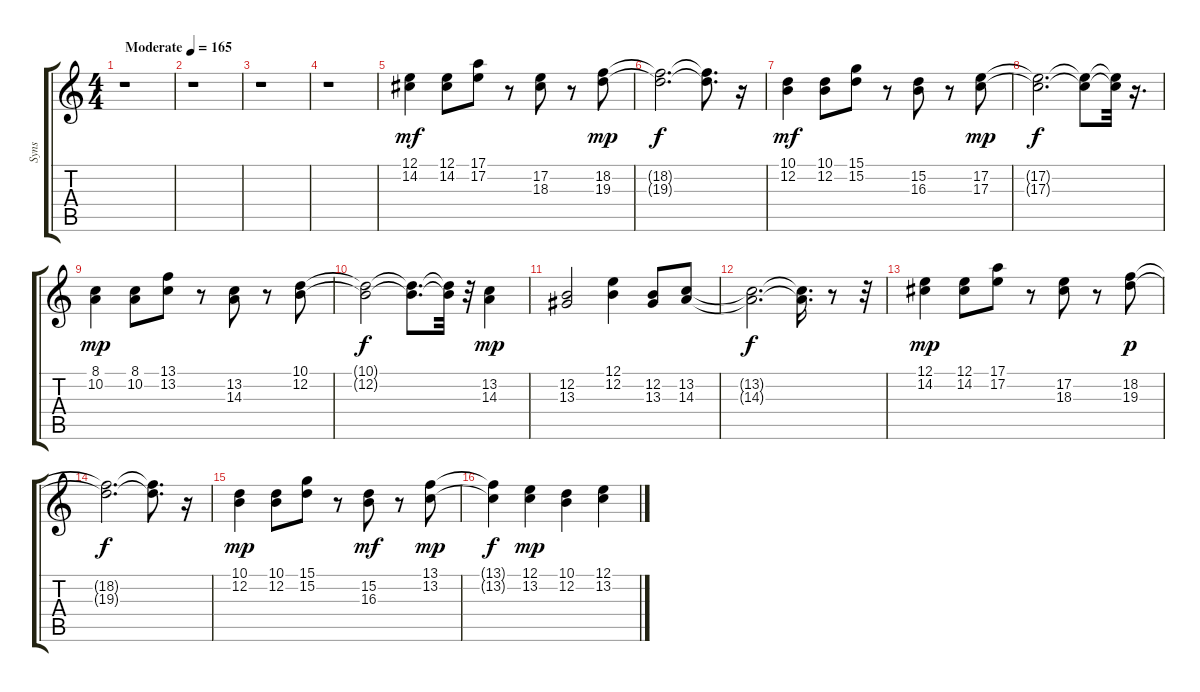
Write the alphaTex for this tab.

\track ("Syns" "Syns") {instrument lead2sawtooth}
\staff {score tabs}
\tuning (E4 B3 G3 D3 A2 E2) {hide}
\ts (4 4)
\tempo (165 "Moderate")
\clef g2
\ks c
r.1{dy mf instrument lead2sawtooth} |
r.1 |
r.1 |
r.1 |
(12.1 14.2).4 (12.1 14.2).8 (17.1 17.2).8 r.8 (17.2 18.3).8 r.8 (18.2 19.3).8{dy mp} |
(18.2{t} 19.3{t}).2{d dy f} (18.2{t} 19.3{t}).8{d} r.16 |
(10.1 12.2).4{dy mf} (10.1 12.2).8 (15.1 15.2).8 r.8 (15.2 16.3).8 r.8 (17.2 17.3).8{dy mp} |
(17.2{t} 17.3{t}).2{d dy f} (17.2{t} 17.3{t}).8 (17.2{t} 17.3{t}).32 r.16{d} |
(8.1 10.2).4{dy mp} (8.1 10.2).8 (13.1 13.2).8 r.8 (13.2 14.3).8 r.8 (10.1 12.2).8 |
(10.1{t} 12.2{t}).2{dy f} (10.1{t} 12.2{t}).8{d} (10.1{t} 12.2{t}).32 r.32 (13.2 14.3).4{dy mp} |
(12.2 13.3).2 (12.1 12.2).4 (12.2 13.3).8 (13.2 14.3).8 |
(13.2{t} 14.3{t}).2{d dy f} (13.2{t} 14.3{t}).16{d} r.8 r.32 |
(12.1 14.2).4{dy mp} (12.1 14.2).8 (17.1 17.2).8 r.8 (17.2 18.3).8 r.8 (18.2 19.3).8{dy p} |
(18.2{t} 19.3{t}).2{d dy f} (18.2{t} 19.3{t}).8{d} r.16 |
(10.1 12.2).4{dy mp} (10.1 12.2).8 (15.1 15.2).8 r.8 (15.2 16.3).8{dy mf} r.8 (13.1 13.2).8{dy mp} |
(13.1{t} 13.2{t}).4{dy f} (12.1 13.2).4{dy mp} (10.1 12.2).4 (12.1 13.2).4
